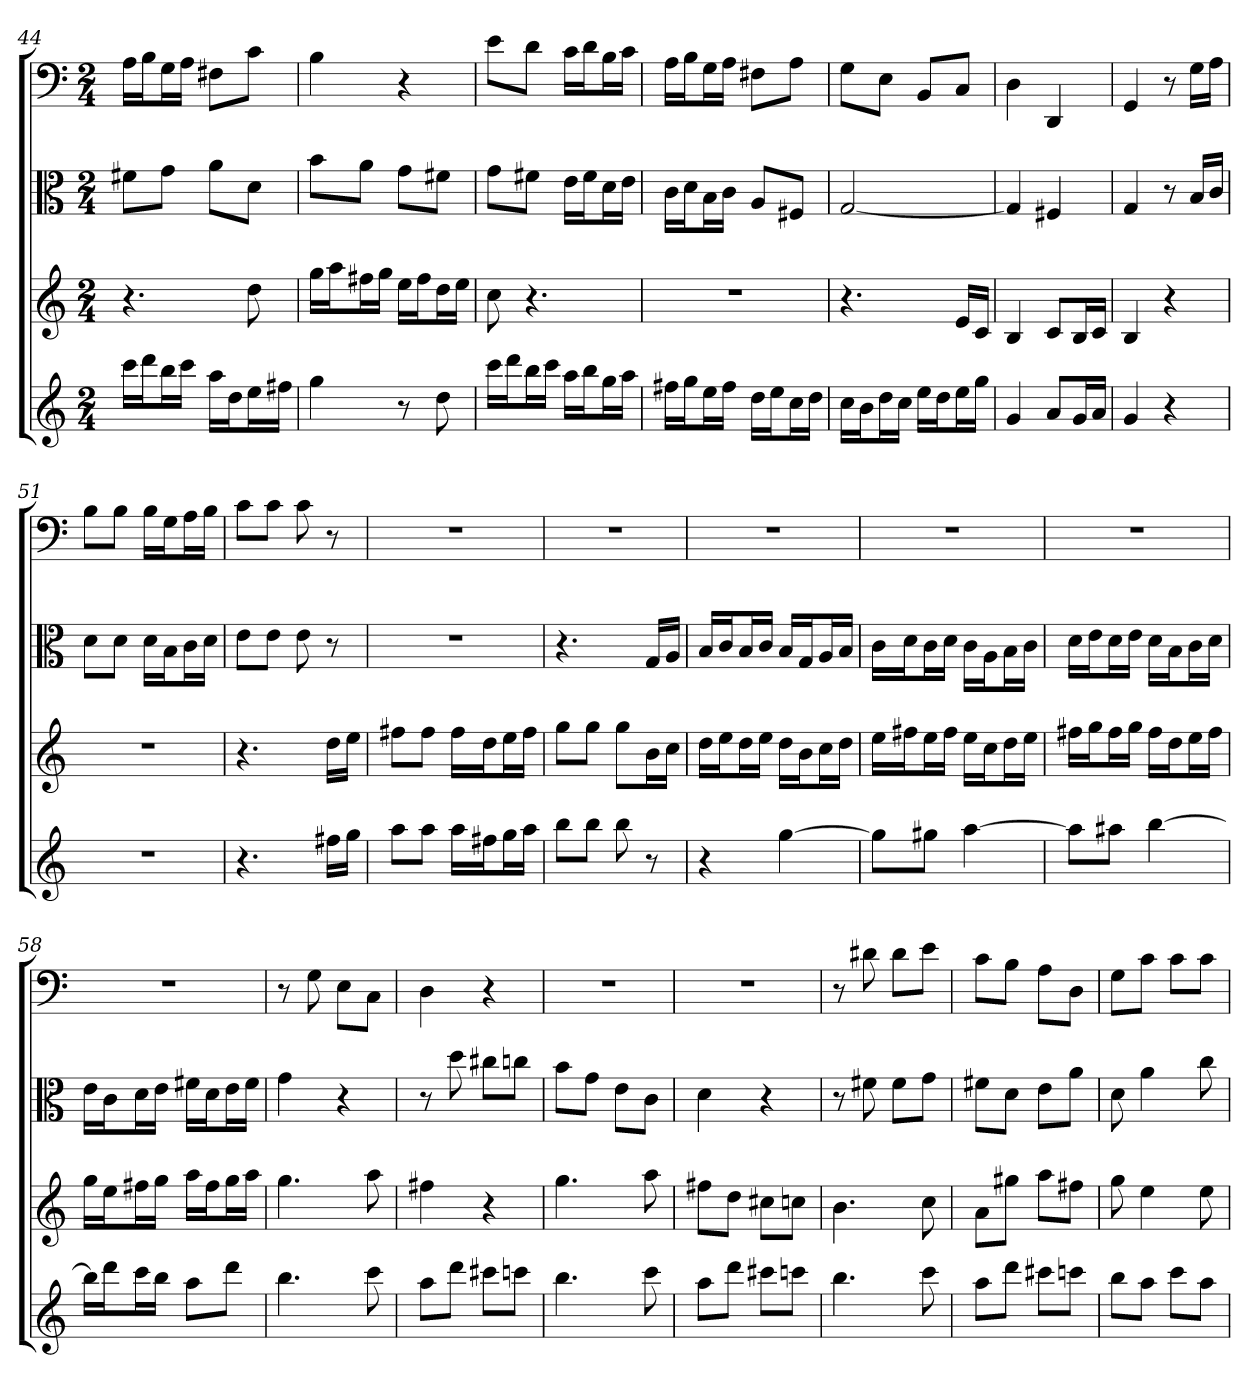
**kern	**kern	**kern	**kern
*part4	*part3	*part2	*part1
*staff4	*staff3	*staff2	*staff1
*	*	*clefC3	*clefF4
*k[]	*k[]	*k[]	*k[]
*C:	*C:	*C:	*C:
*M2/4	*M2/4	*M2/4	*M2/4
=44	=44	=44	=44
16cccLL	4.r	8f#X\L	16A\LL
16dddJ	.	.	16B\J
16bbL	.	8g\J	16G\L
16cccJJ	.	.	16A\JJ
16aaLL	.	8a\L	8F#X\L
16ddJ	.	.	.
16eeL	8dd	8d\J	8c\J
16ff#XJJ	.	.	.
=45	=45	=45	=45
4gg	16ggLL	8b\L	4B
.	16aaJ	.	.
.	16ff#XL	8a\J	.
.	16ggJJ	.	.
8r	16eeLL	8g\L	4r
.	16ff#J	.	.
8dd	16ddL	8f#X\J	.
.	16eeJJ	.	.
=46	=46	=46	=46
16cccLL	8cc	8g\L	8e\L
16dddJ	.	.	.
16bbL	4.r	8f#X\J	8d\J
16cccJJ	.	.	.
16aaLL	.	16e\LL	16c\LL
16bbJ	.	16f#\J	16d\J
16ggL	.	16d\L	16B\L
16aaJJ	.	16e\JJ	16c\JJ
=47	=47	=47	=47
16ff#XLL	2r	16c\LL	16A\LL
16ggJ	.	16d\J	16B\J
16eeL	.	16B\L	16G\L
16ff#JJ	.	16c\JJ	16A\JJ
16ddLL	.	8A/L	8F#X\L
16eeJ	.	.	.
16ccL	.	8F#X/J	8A\J
16ddJJ	.	.	.
=48	=48	=48	=48
16ccLL	4.r	[2G	8G\L
16bJ	.	.	.
16ddL	.	.	8E\J
16ccJJ	.	.	.
16eeLL	.	.	8BB/L
16ddJ	.	.	.
16eeL	16eLL	.	8C/J
16ggJJ	16cJJ	.	.
=49	=49	=49	=49
4g	4B	4G]	4D
8aL	8cL	4F#X	4DD
16gL	16BL	.	.
16aJJ	16cJJ	.	.
=50	=50	=50	=50
4g	4B	4G	4GG
4r	4r	8r	8r
.	.	16B/LL	16G\LL
.	.	16c/JJ	16A\JJ
=51	=51	=51	=51
2r	2r	8d\L	8B\L
.	.	8d\J	8B\J
.	.	16d\LL	16B\LL
.	.	16B\J	16G\J
.	.	16c\L	16A\L
.	.	16d\JJ	16B\JJ
=52	=52	=52	=52
4.r	4.r	8e\L	8c\L
.	.	8e\J	8c\J
.	.	8e	8c
16ff#XLL	16ddLL	8r	8r
16ggJJ	16eeJJ	.	.
=53	=53	=53	=53
8aaL	8ff#XL	2r	2r
8aaJ	8ff#J	.	.
16aaLL	16ff#LL	.	.
16ff#XJ	16ddJ	.	.
16ggL	16eeL	.	.
16aaJJ	16ff#JJ	.	.
=54	=54	=54	=54
8bbL	8ggL	4.r	2r
8bbJ	8ggJ	.	.
8bb	8ggL	.	.
8r	16bL	16G/LL	.
.	16ccJJ	16A/JJ	.
=55	=55	=55	=55
4r	16ddLL	16B/LL	2r
.	16eeJ	16c/J	.
.	16ddL	16B/L	.
.	16eeJJ	16c/JJ	.
[4gg	16ddLL	16B/LL	.
.	16bJ	16G/J	.
.	16ccL	16A/L	.
.	16ddJJ	16B/JJ	.
=56	=56	=56	=56
8ggL]	16eeLL	16c\LL	2r
.	16ff#XJ	16d\J	.
8gg#XJ	16eeL	16c\L	.
.	16ff#JJ	16d\JJ	.
[4aa	16eeLL	16c\LL	.
.	16ccJ	16A\J	.
.	16ddL	16B\L	.
.	16eeJJ	16c\JJ	.
=57	=57	=57	=57
8aaL]	16ff#XLL	16d\LL	2r
.	16ggJ	16e\J	.
8aa#XJ	16ff#L	16d\L	.
.	16ggJJ	16e\JJ	.
[4bb	16ff#LL	16d\LL	.
.	16ddJ	16B\J	.
.	16eeL	16c\L	.
.	16ff#JJ	16d\JJ	.
=58	=58	=58	=58
16bbLL]	16ggLL	16e\LL	2r
16dddJ	16eeJ	16c\J	.
16cccL	16ff#XL	16d\L	.
16bbJJ	16ggJJ	16e\JJ	.
8aaL	16aaLL	16f#X\LL	.
.	16ff#J	16d\J	.
8dddJ	16ggL	16e\L	.
.	16aaJJ	16f#\JJ	.
=59	=59	=59	=59
4.bb	4.gg	4g	8r
.	.	.	8G
.	.	4r	8E\L
8ccc	8aa	.	8C\J
=60	=60	=60	=60
8aaL	4ff#X	8r	4D
8dddJ	.	8dd	.
8ccc#XL	4r	8cc#X\L	4r
8cccnJ	.	8ccn\J	.
=61	=61	=61	=61
4.bb	4.gg	8b\L	2r
.	.	8g\J	.
.	.	8e\L	.
8ccc	8aa	8c\J	.
=62	=62	=62	=62
8aaL	8ff#XL	4d	2r
8dddJ	8ddJ	.	.
8ccc#XL	8cc#XL	4r	.
8cccnJ	8ccnJ	.	.
=63	=63	=63	=63
4.bb	4.b	8r	8r
.	.	8f#X	8d#X
.	.	8f#\L	8d#\L
8ccc	8cc	8g\J	8e\J
=64	=64	=64	=64
8aaL	8aL	8f#X\L	8c\L
8dddJ	8gg#XJ	8d\J	8B\J
8ccc#XL	8aaL	8e\L	8A\L
8cccnJ	8ff#XJ	8a\J	8D\J
=65	=65	=65	=65
8bbL	8gg	8d	8G\L
8aaJ	4ee	4a	8c\J
8cccL	.	.	8c\L
8aaJ	8ee	8cc	8c\J
=	=	=	=
*-	*-	*-	*-
